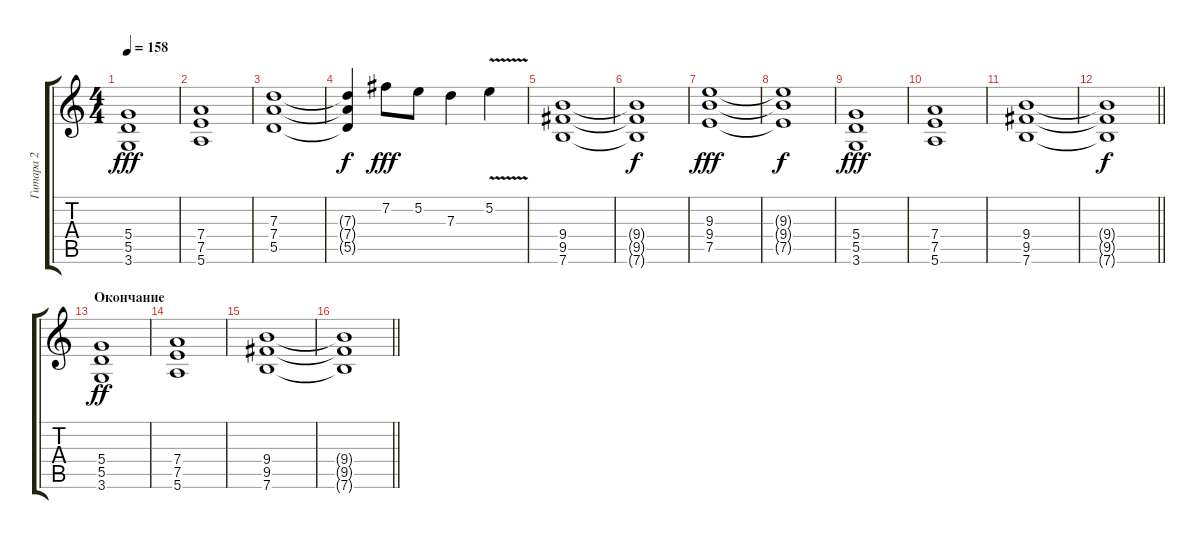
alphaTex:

\track ("Гитара 2" "Гитара 2") {instrument distortionguitar}
\staff {score tabs}
\tuning (E4 B3 G3 D3 A2 E2) {hide}
\ts (4 4)
\tempo 158
\clef g2
\ks c
(5.4 5.5 3.6).1{dy fff} |
(7.4 7.5 5.6).1 |
(7.3 7.4 5.5).1 |
(7.3{t} 7.4{t} 5.5{t}).4{dy f} 7.2.8{dy fff} 5.2.8 7.3.4 5.2{v}.4 |
(9.4 9.5 7.6).1 |
(9.4{t} 9.5{t} 7.6{t}).1{dy f} |
(9.3 9.4 7.5).1{dy fff} |
(9.3{t} 9.4{t} 7.5{t}).1{dy f} |
(5.4 5.5 3.6).1{dy fff} |
(7.4 7.5 5.6).1 |
(9.4 9.5 7.6).1 |
\barLineRight lightlight
(9.4{t} 9.5{t} 7.6{t}).1{dy f} |
\section ("" "Окончание")
(5.4 5.5 3.6).1{dy ff} |
(7.4 7.5 5.6).1 |
(9.4 9.5 7.6).1 |
\barLineRight lightlight
(9.4{t} 9.5{t} 7.6{t}).1
